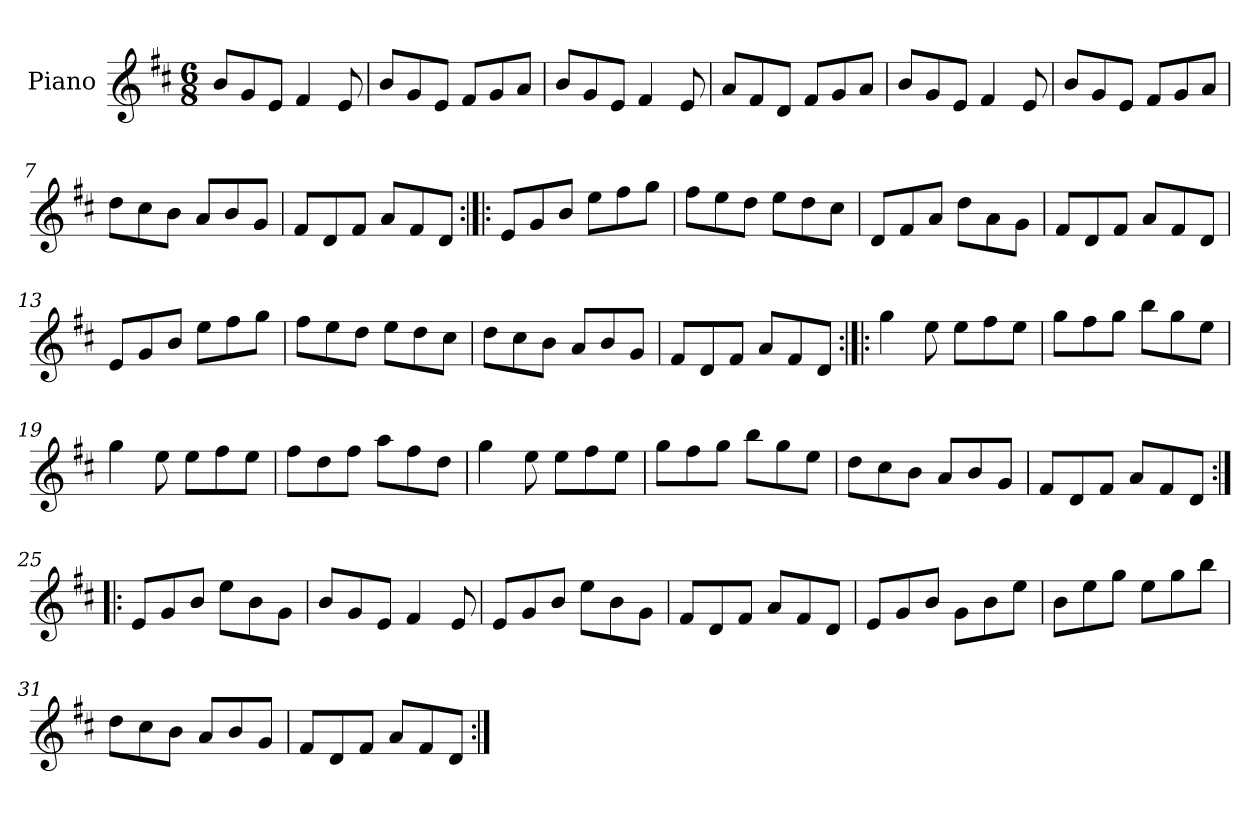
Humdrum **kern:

**kern
*part1
*staff1
*I"Piano
*I'Pno
*clefG2
*k[f#c#]
*M6/8
=1
8b/L
8g/
8e/J
4f#/
8e/
=2
8b/L
8g/
8e/J
8f#/L
8g/
8a/J
=3
8b/L
8g/
8e/J
4f#/
8e/
=4
8a/L
8f#/
8d/J
8f#/L
8g/
8a/J
=5
8b/L
8g/
8e/J
4f#/
8e/
=6
8b/L
8g/
8e/J
8f#/L
8g/
8a/J
!!LO:LB:g=z
=7
8dd\L
8cc#\
8b\J
8a/L
8b/
8g/J
=8
8f#/L
8d/
8f#/J
8a/L
8f#/
8d/J
=9:|!|:
8e/L
8g/
8b/J
8ee\L
8ff#\
8gg\J
=10
8ff#\L
8ee\
8dd\J
8ee\L
8dd\
8cc#\J
=11
8d/L
8f#/
8a/J
8dd\L
8a\
8g\J
=12
8f#/L
8d/
8f#/J
8a/L
8f#/
8d/J
!!LO:LB:g=z
=13
8e/L
8g/
8b/J
8ee\L
8ff#\
8gg\J
=14
8ff#\L
8ee\
8dd\J
8ee\L
8dd\
8cc#\J
=15
8dd\L
8cc#\
8b\J
8a/L
8b/
8g/J
=16
8f#/L
8d/
8f#/J
8a/L
8f#/
8d/J
=17:|!|:
4gg\
8ee\
8ee\L
8ff#\
8ee\J
=18
8gg\L
8ff#\
8gg\J
8bb\L
8gg\
8ee\J
!!LO:LB:g=z
=19
4gg\
8ee\
8ee\L
8ff#\
8ee\J
=20
8ff#\L
8dd\
8ff#\J
8aa\L
8ff#\
8dd\J
=21
4gg\
8ee\
8ee\L
8ff#\
8ee\J
=22
8gg\L
8ff#\
8gg\J
8bb\L
8gg\
8ee\J
=23
8dd\L
8cc#\
8b\J
8a/L
8b/
8g/J
=24
8f#/L
8d/
8f#/J
8a/L
8f#/
8d/J
!!LO:LB:g=z
=25:|!|:
8e/L
8g/
8b/J
8ee\L
8b\
8g\J
=26
8b/L
8g/
8e/J
4f#/
8e/
=27
8e/L
8g/
8b/J
8ee\L
8b\
8g\J
=28
8f#/L
8d/
8f#/J
8a/L
8f#/
8d/J
!!LO:LB:g=z
=29
8e/L
8g/
8b/J
8g\L
8b\
8ee\J
=30
8b\L
8ee\
8gg\J
8ee\L
8gg\
8bb\J
=31
8dd\L
8cc#\
8b\J
8a/L
8b/
8g/J
=32
8f#/L
8d/
8f#/J
8a/L
8f#/
8d/J
=:|!
*-
